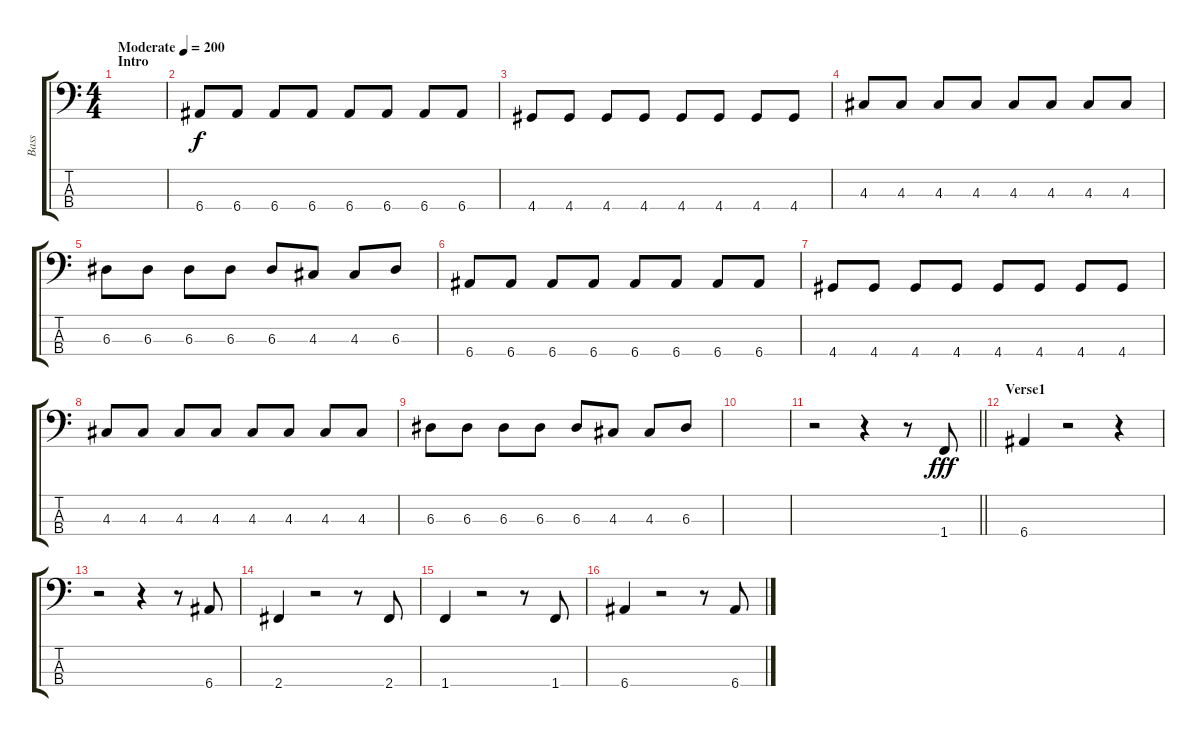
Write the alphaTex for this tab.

\track ("Bass" "Bass") {instrument electricbassfinger}
\staff {score tabs}
\tuning (G2 D2 A1 E1) {hide}
\ts (4 4)
\section ("" "Intro")
\tempo (200 "Moderate")
\clef f4
\ks c
|
6.4.8 6.4.8 6.4.8 6.4.8 6.4.8 6.4.8 6.4.8 6.4.8 |
4.4.8 4.4.8 4.4.8 4.4.8 4.4.8 4.4.8 4.4.8 4.4.8 |
4.3.8 4.3.8 4.3.8 4.3.8 4.3.8 4.3.8 4.3.8 4.3.8 |
6.3.8 6.3.8 6.3.8 6.3.8 6.3.8 4.3.8 4.3.8 6.3.8 |
6.4.8 6.4.8 6.4.8 6.4.8 6.4.8 6.4.8 6.4.8 6.4.8 |
4.4.8 4.4.8 4.4.8 4.4.8 4.4.8 4.4.8 4.4.8 4.4.8 |
4.3.8 4.3.8 4.3.8 4.3.8 4.3.8 4.3.8 4.3.8 4.3.8 |
6.3.8 6.3.8 6.3.8 6.3.8 6.3.8 4.3.8 4.3.8 6.3.8 |
|
\barLineRight lightlight
r.2 r.4 r.8 1.4.8{dy fff} |
\section ("" "Verse1")
6.4.4 r.2 r.4 |
r.2 r.4 r.8 6.4.8 |
2.4.4 r.2 r.8 2.4.8 |
1.4.4 r.2 r.8 1.4.8 |
6.4.4 r.2 r.8 6.4.8
